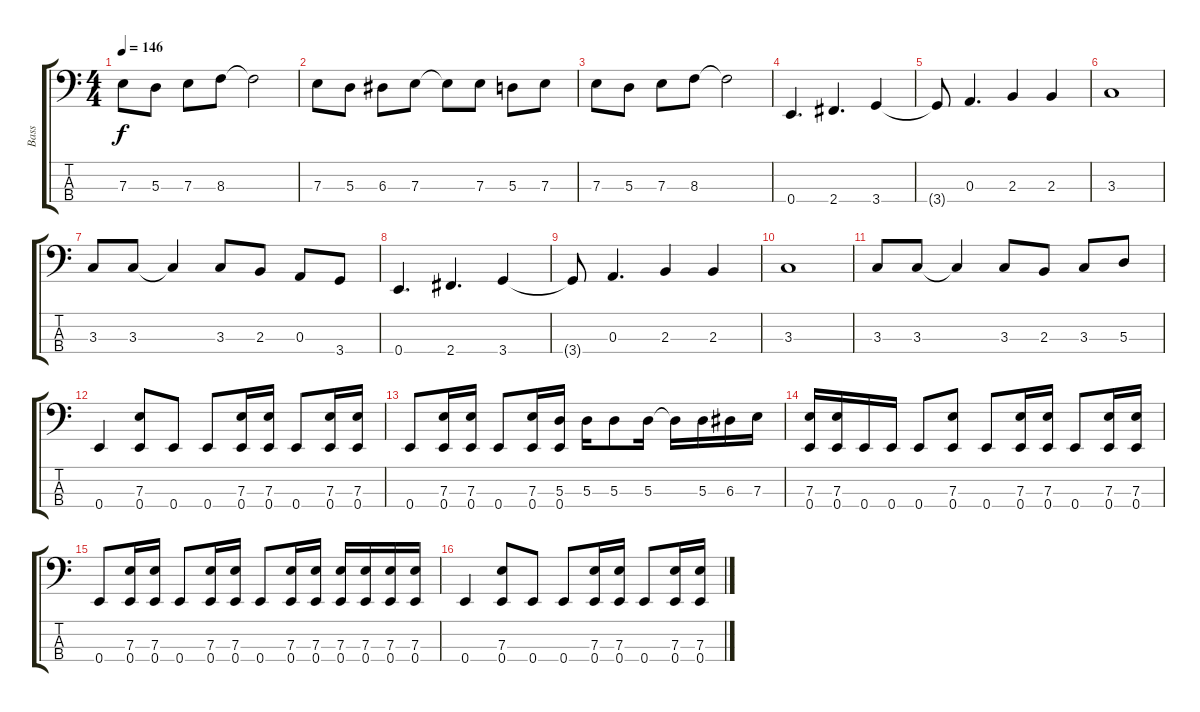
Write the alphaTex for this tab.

\track ("Bass" "Bass") {instrument electricbasspick}
\staff {score tabs}
\tuning (G2 D2 A1 E1) {hide}
\ts (4 4)
\tempo 146
\clef f4
\ks c
7.3.8{dy f} 5.3.8 7.3.8 8.3.8 8.3{t}.2 |
7.3.8 5.3.8 6.3.8 7.3.8 7.3{t}.8 7.3.8 5.3.8 7.3.8 |
7.3.8 5.3.8 7.3.8 8.3.8 8.3{t}.2 |
0.4.4{d} 2.4.4{d} 3.4.4 |
3.4{t}.8 0.3.4{d} 2.3.4 2.3.4 |
3.3.1 |
3.3.8 3.3.8 3.3{t}.4 3.3.8 2.3.8 0.3.8 3.4.8 |
0.4.4{d} 2.4.4{d} 3.4.4 |
3.4{t}.8 0.3.4{d} 2.3.4 2.3.4 |
3.3.1 |
3.3.8 3.3.8 3.3{t}.4 3.3.8 2.3.8 3.3.8 5.3.8 |
0.4.4 (7.3 0.4).8 0.4.8 0.4.8 (7.3 0.4).16 (7.3 0.4).16 0.4.8 (7.3 0.4).16 (7.3 0.4).16 |
0.4.8 (7.3 0.4).16 (7.3 0.4).16 0.4.8 (7.3 0.4).16 (5.3 0.4).16 5.3.16 5.3.8 5.3.16 5.3{t}.16 5.3.16 6.3.16 7.3.16 |
(7.3 0.4).16 (7.3 0.4).16 0.4.16 0.4.16 0.4.8 (7.3 0.4).8 0.4.8 (7.3 0.4).16 (7.3 0.4).16 0.4.8 (7.3 0.4).16 (7.3 0.4).16 |
0.4.8 (7.3 0.4).16 (7.3 0.4).16 0.4.8 (7.3 0.4).16 (7.3 0.4).16 0.4.8 (7.3 0.4).16 (7.3 0.4).16 (7.3 0.4).16 (7.3 0.4).16 (7.3 0.4).16 (7.3 0.4).16 |
0.4.4 (7.3 0.4).8 0.4.8 0.4.8 (7.3 0.4).16 (7.3 0.4).16 0.4.8 (7.3 0.4).16 (7.3 0.4).16
